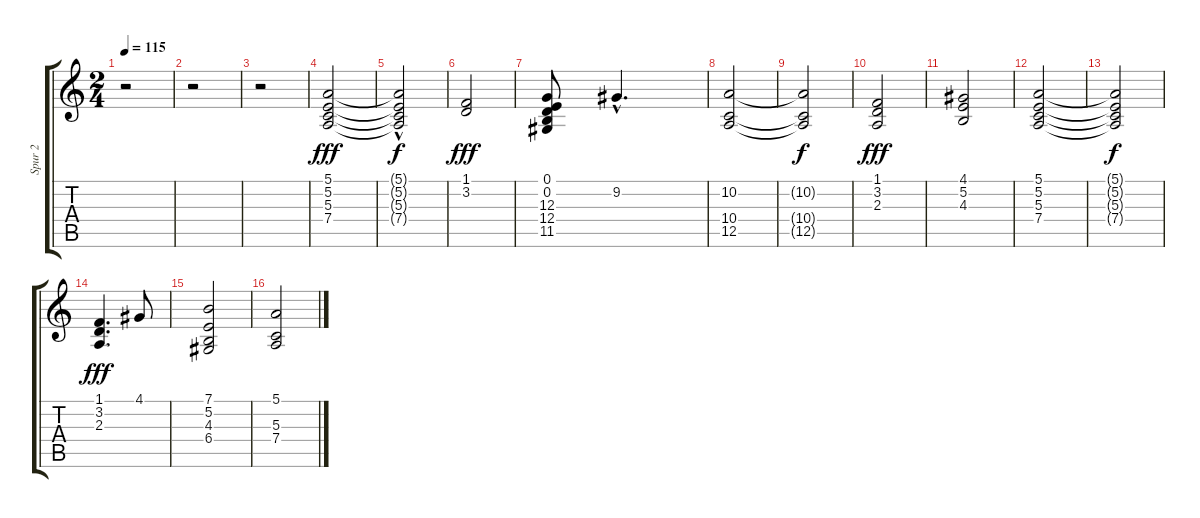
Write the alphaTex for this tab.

\track ("Spur 2" "Spur 2") {instrument stringensemble1}
\staff {score tabs}
\tuning (E4 B3 G3 D3 A2 E2) {hide}
\ts (2 4)
\tempo 115
\clef g2
\ks c
r.2{dy fff instrument stringensemble1} |
r.2 |
r.2 |
(5.1 5.2 5.3 7.4).2 |
(5.1{hac t} 5.2{t} 5.3{t} 7.4{hac t}).2{dy f} |
(1.1 3.2).2{dy fff} |
(0.1 0.2 12.3 12.4 11.5).8 9.2{hac}.4{d} |
(10.2 10.4 12.5).2 |
(10.2{t} 10.4{t} 12.5{t}).2{dy f} |
(1.1 3.2 2.3).2{dy fff} |
(4.1 5.2 4.3).2 |
(5.1 5.2 5.3 7.4).2 |
(5.1{t} 5.2{t} 5.3{t} 7.4{t}).2{dy f} |
(1.1 3.2 2.3).4{d dy fff} 4.1.8 |
(7.1 5.2 4.3 6.4).2 |
(5.1 5.3 7.4).2
